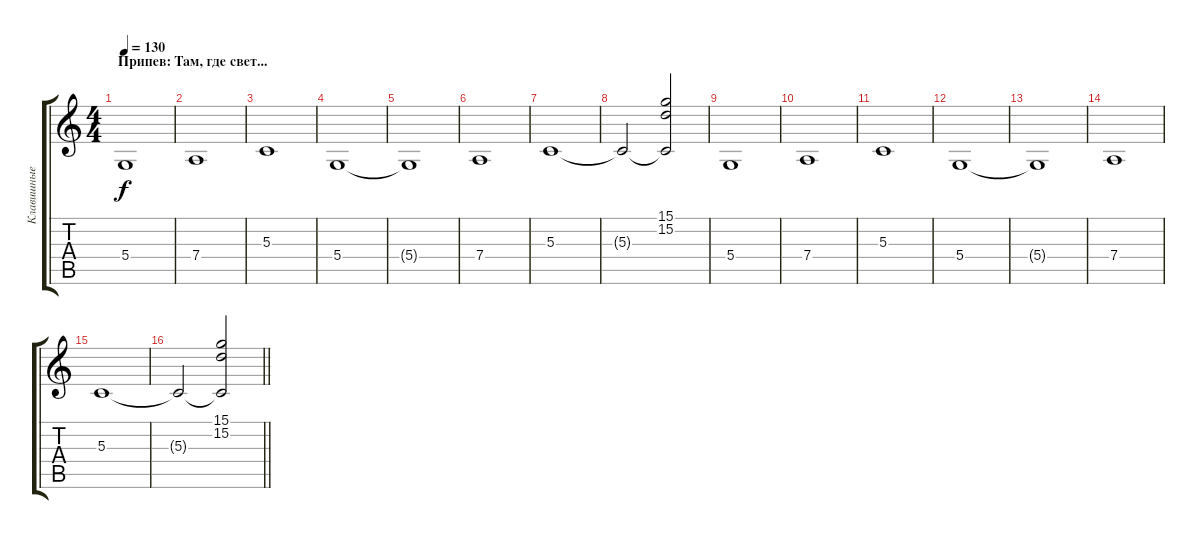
\track ("Клавишные" "Клавишные") {instrument stringensemble1}
\staff {score tabs}
\tuning (E4 B3 G3 D3 A2 E2) {hide}
\ts (4 4)
\section ("" "Припев: Там, где свет...")
\tempo 130
\clef g2
\ks c
5.4.1{dy f} |
7.4.1 |
5.3.1 |
5.4.1 |
5.4{t}.1 |
7.4.1 |
5.3.1 |
5.3{t}.2 (15.1 15.2 5.3{t}).2 |
5.4.1 |
7.4.1 |
5.3.1 |
5.4.1 |
5.4{t}.1 |
7.4.1 |
5.3.1 |
\barLineRight lightlight
5.3{t}.2 (15.1 15.2 5.3{t}).2
